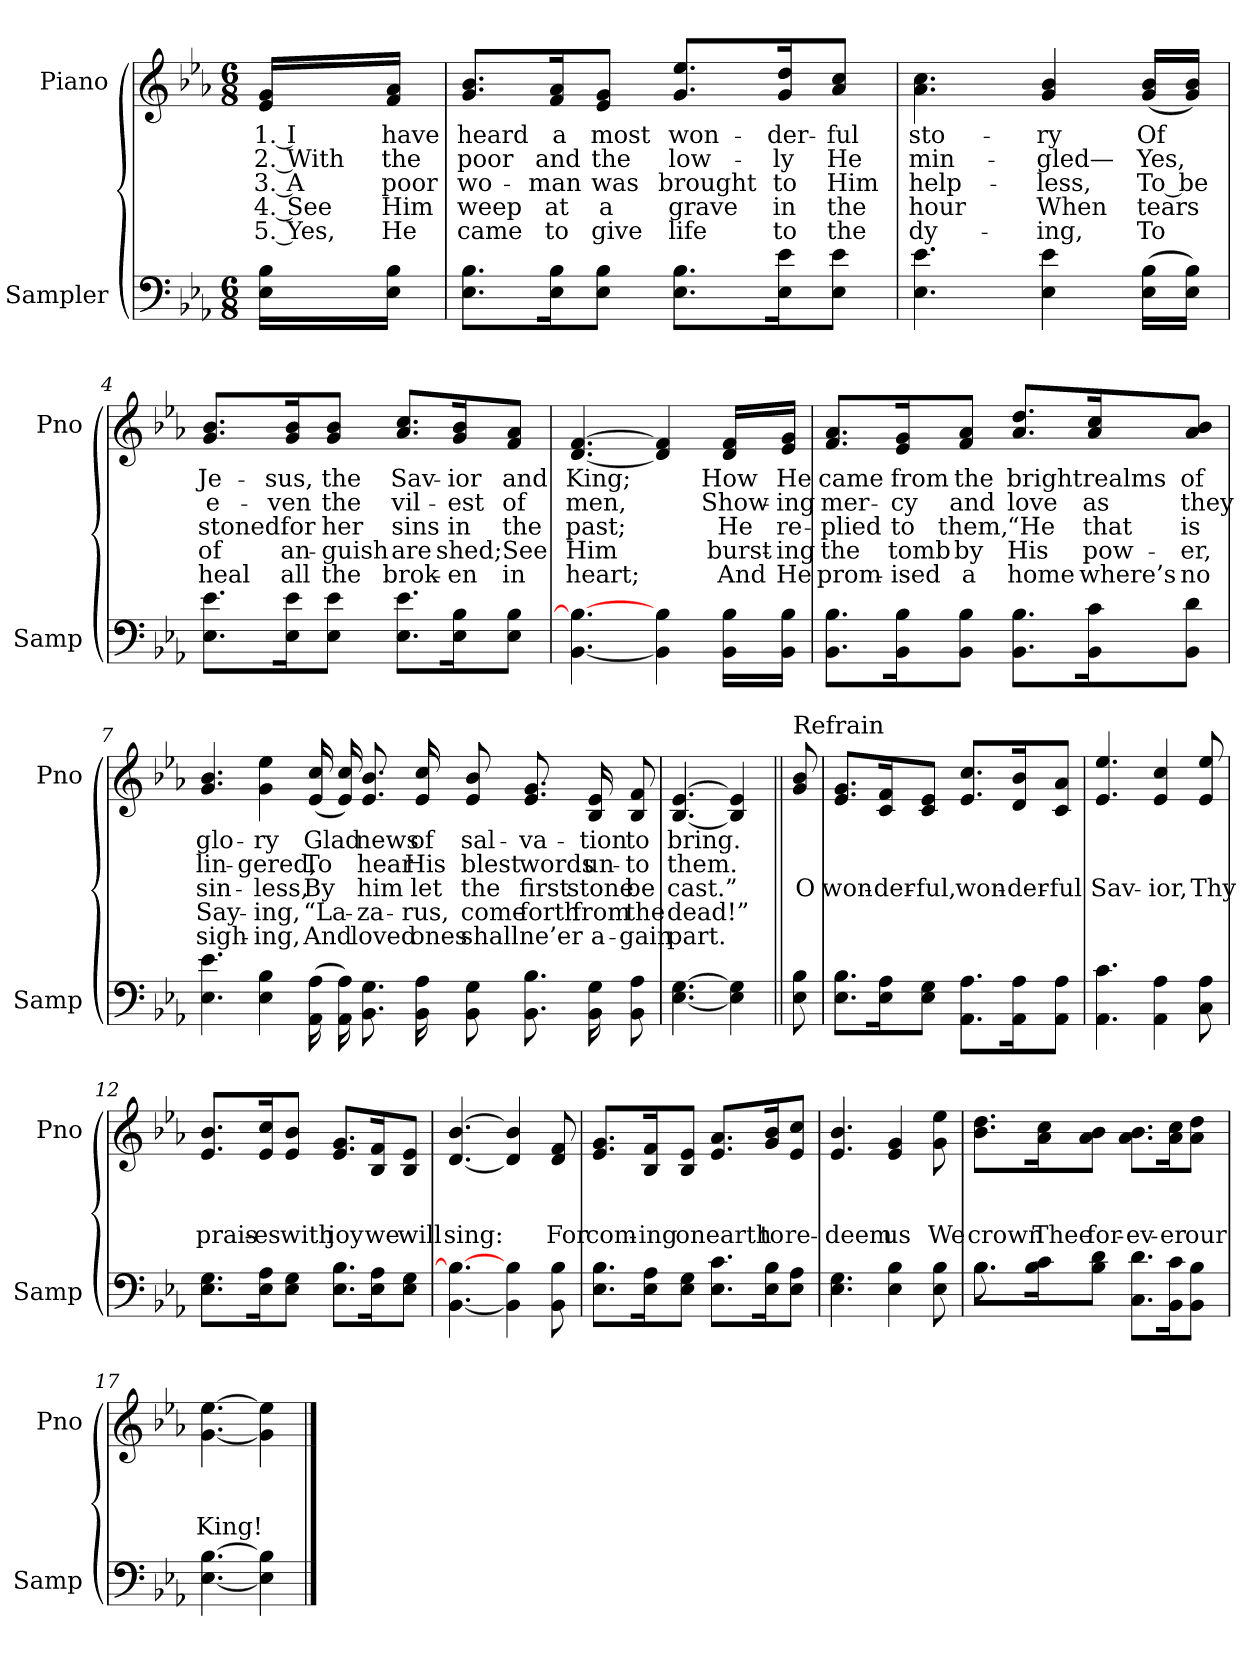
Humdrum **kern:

**kern	**kern	**text	**text	**text	**text	**text
*part2	*part1	*part1	*part1	*part1	*part1	*part1
*staff2	*staff1	*staff1	*staff1	*staff1	*staff1	*staff1
*I"Sampler	*I"Piano	*	*	*	*	*
*I'Samp	*I'Pno	*	*	*	*	*
*clefF4	*clefG2	*	*	*	*	*
*k[b-e-a-]	*k[b-e-a-]	*	*	*	*	*
*E-:	*E-:	*	*	*	*	*
*M6/8	*M6/8	*	*	*	*	*
=1	=1	=1	=1	=1	=1	=1
16E-\ 16B-\LL	16e-/ 16g/LL	1. I	2. With	3. A	4. See	5. Yes,
16E-\ 16B-\JJ	16f/ 16a-/JJ	have	the	poor	Him	He
=2	=2	=2	=2	=2	=2	=2
8.E-\ 8.B-\L	8.g/ 8.b-/L	heard	poor	wo-	weep	came
16E-\ 16B-\K	16f/ 16a-/K	a	and	-man	at	to
8E-\ 8B-\J	8e-/ 8g/J	most	the	was	a	give
8.E-\ 8.B-\L	8.g/ 8.ee-/L	won-	low-	brought	grave	life
16E-\ 16e-\K	16g/ 16dd/K	-der-	-ly	to	in	to
8E-\ 8e-\J	8a-/ 8cc/J	-ful	He	Him	the	the
=3	=3	=3	=3	=3	=3	=3
4.E- 4.e-	4.a- 4.cc	sto-	min-	help-	hour	dy-
4E- 4e-	4g 4b-	-ry	-gled—	-less,	When	-ing,
(16E-\ 16B-\LL	(16g/ 16b-/LL	Of	Yes,	To be	tears	To
16E-\ 16B-\JJ)	16g/ 16b-/JJ)	.	.	.	.	.
=4	=4	=4	=4	=4	=4	=4
8.E-\ 8.e-\L	8.g/ 8.b-/L	Je-	e-	stoned	of	heal
16E-\ 16e-\K	16g/ 16b-/K	-sus,	-ven	for	an-	all
8E-\ 8e-\J	8g/ 8b-/J	the	the	her	-guish	the
8.E-\ 8.e-\L	8.a-/ 8.cc/L	Sav-	vil-	sins	are	brok-
16E-\ 16B-\K	16g/ 16b-/K	-ior	-est	in	shed;	-en
8E-\ 8B-\J	8f/ 8a-/J	and	of	the	See	in
=5	=5	=5	=5	=5	=5	=5
[4.BB- 4.B-_	[4.d [4.f	King;	men,	past;	Him	heart;
4BB-] 4B-	4d] 4f]	.	.	.	.	.
16BB-\ 16B-\LL	16d/ 16f/LL	How	Show-	He	burst-	And
16BB-\ 16B-\JJ	16e-/ 16g/JJ	He	-ing	re-	-ing	He
=6	=6	=6	=6	=6	=6	=6
8.BB-\ 8.B-\L	8.f/ 8.a-/L	came	mer-	-plied	the	prom-
16BB-\ 16B-\K	16e-/ 16g/K	from	-cy	to	tomb	-ised
8BB-\ 8B-\J	8f/ 8a-/J	the	and	them,	by	a
8.BB-\ 8.B-\L	8.a-/ 8.dd/L	bright	love	“He	His	home
16BB-\ 16c\K	16a-/ 16cc/K	realms	as	that	pow-	where’s
8BB-\ 8d\J	8a-/ 8b-/J	of	they	is	-er,	no
=7	=7	=7	=7	=7	=7	=7
4.E- 4.e-	4.g 4.b-	glo-	lin-	sin-	Say-	sigh-
4E- 4B-	4g 4ee-	-ry	-gered,	-less,	-ing,	-ing,
(16AA- 16A-	(16e- 16cc	Glad	To	By	“La-	And
16AA- 16A-)	16e- 16cc)	.	.	.	.	.
8.BB- 8.G	8.e- 8.b-	news	hear	him	-za-	loved
16BB- 16A-	16e- 16cc	of	His	let	-rus,	ones
8BB- 8G	8e- 8b-	sal-	blest	the	come	shall
8.BB- 8.B-	8.e- 8.g	-va-	words	first	forth	ne’er
16BB- 16G	16B- 16e-	-tion	un-	stone	from	a-
8BB- 8A-	8B- 8f	to	-to	be	the	-gain
=8	=8	=8	=8	=8	=8	=8
[4.E- [4.G	[4.B- [4.e-	bring.	them.	cast.”	dead!”	part.
4E-] 4G]	4B-] 4e-]	.	.	.	.	.
=9||	=9||	=9||	=9||	=9||	=9||	=9||
!	!LO:TX:t=Refrain	!	!	!	!	!
8E- 8B-	8g 8b-	.	.	O	.	.
=10	=10	=10	=10	=10	=10	=10
8.E-\ 8.B-\L	8.e-/ 8.g/L	.	.	won-	.	.
16E-\ 16A-\K	16c/ 16f/K	.	.	-der-	.	.
8E-\ 8G\J	8c/ 8e-/J	.	.	-ful,	.	.
8.AA-\ 8.A-\L	8.e-/ 8.cc/L	.	.	won-	.	.
16AA-\ 16A-\K	16d/ 16b-/K	.	.	-der-	.	.
8AA-\ 8A-\J	8c/ 8a-/J	.	.	-ful	.	.
=11	=11	=11	=11	=11	=11	=11
4.AA- 4.c	4.e- 4.ee-	.	.	Sav-	.	.
4AA- 4A-	4e- 4cc	.	.	-ior,	.	.
8C 8A-	8e- 8ee-	.	.	Thy	.	.
=12	=12	=12	=12	=12	=12	=12
8.E-\ 8.G\L	8.e-/ 8.b-/L	.	.	prais-	.	.
16E-\ 16A-\K	16e-/ 16cc/K	.	.	-es	.	.
8E-\ 8G\J	8e-/ 8b-/J	.	.	with	.	.
8.E-\ 8.B-\L	8.e-/ 8.g/L	.	.	joy	.	.
16E-\ 16A-\K	16B-/ 16f/K	.	.	we	.	.
8E-\ 8G\J	8B-/ 8e-/J	.	.	will	.	.
=13	=13	=13	=13	=13	=13	=13
[4.BB- 4.B-_	[4.d [4.b-	.	.	sing:	.	.
4BB-] 4B-	4d] 4b-]	.	.	.	.	.
8BB- 8B-	8d 8f	.	.	For	.	.
=14	=14	=14	=14	=14	=14	=14
8.E-\ 8.B-\L	8.e-/ 8.g/L	.	.	com-	.	.
16E-\ 16A-\K	16B-/ 16f/K	.	.	-ing	.	.
8E-\ 8G\J	8B-/ 8e-/J	.	.	on	.	.
8.E-\ 8.c\L	8.e-/ 8.a-/L	.	.	earth	.	.
16E-\ 16B-\K	16g/ 16b-/K	.	.	to	.	.
8E-\ 8A-\J	8e-/ 8cc/J	.	.	re-	.	.
=15	=15	=15	=15	=15	=15	=15
4.E- 4.G	4.e- 4.b-	.	.	-deem	.	.
4E- 4B-	4e- 4g	.	.	us	.	.
8E- 8B-	8g 8ee-	.	.	We	.	.
=16	=16	=16	=16	=16	=16	=16
*^	*	*	*	*	*	*
8.B-\L	8.B-	8.b-\ 8.dd\L	.	.	crown	.	.
16B-\ 16c\K	2ryy	16a-\ 16cc\K	.	.	Thee	.	.
8B-\ 8d\J	.	8a-\ 8b-\J	.	.	for-	.	.
8.C\ 8.d\L	.	8.a-\ 8.b-\L	.	.	-ev-	.	.
16BB-\ 16c\K	.	16a-\ 16cc\K	.	.	-er	.	.
8BB-\ 8B-\J	.	8a-\ 8dd\J	.	.	our	.	.
.	16ryy	.	.	.	.	.	.
*v	*v	*	*	*	*	*	*
=17	=17	=17	=17	=17	=17	=17
[4.E- [4.B-	[4.g [4.ee-	.	.	King!	.	.
4E-] 4B-]	4g] 4ee-]	.	.	.	.	.
==	==	==	==	==	==	==
*-	*-	*-	*-	*-	*-	*-
